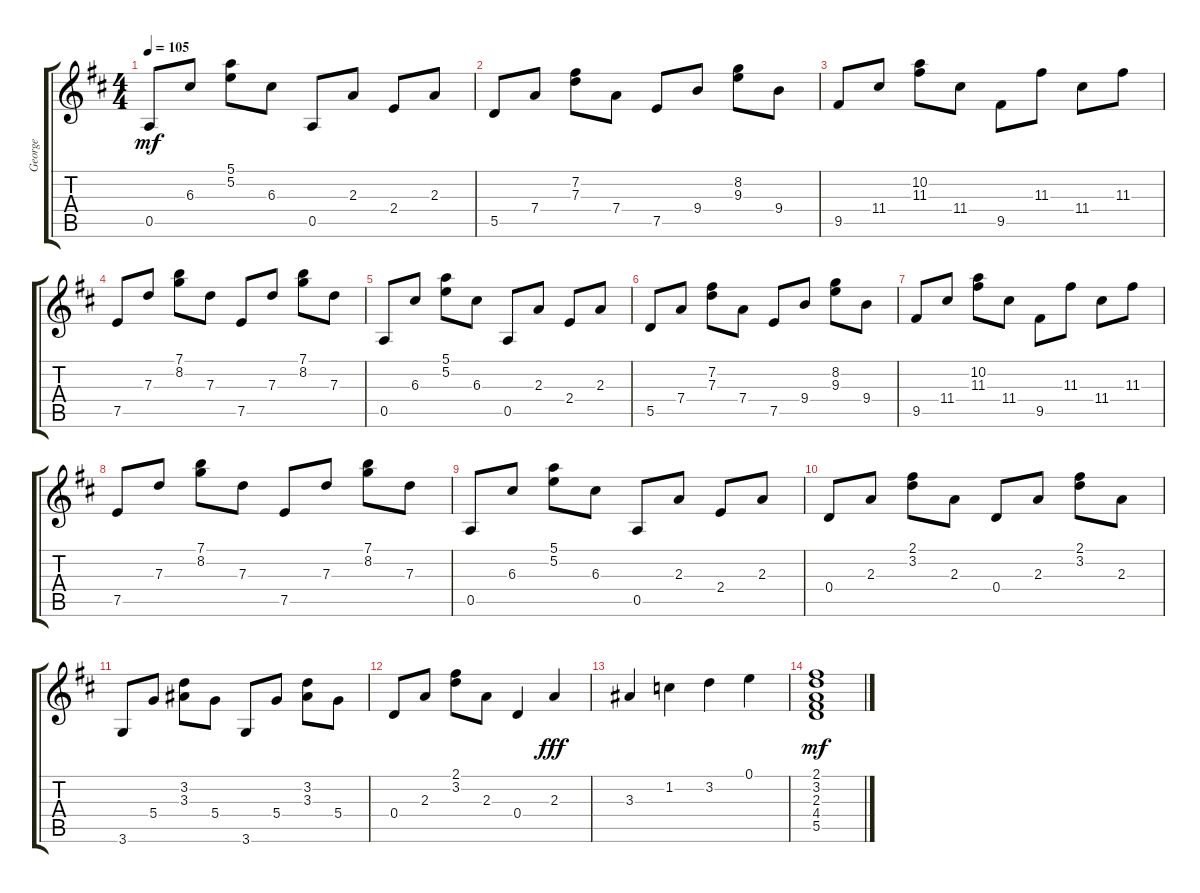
\track ("George" "George") {instrument electricguitarjazz}
\staff {score tabs}
\tuning (E4 B3 G3 D3 A2 E2) {hide}
\ts (4 4)
\tempo 105
\clef g2
\ks d
0.5.8{dy mf} 6.3.8 (5.1 5.2).8 6.3.8 0.5.8 2.3.8 2.4.8 2.3.8 |
5.5.8 7.4.8 (7.2 7.3).8 7.4.8 7.5.8 9.4.8 (8.2 9.3).8 9.4.8 |
9.5.8 11.4.8 (10.2 11.3).8 11.4.8 9.5.8 11.3.8 11.4.8 11.3.8 |
7.5.8 7.3.8 (7.1 8.2).8 7.3.8 7.5.8 7.3.8 (7.1 8.2).8 7.3.8 |
0.5.8 6.3.8 (5.1 5.2).8 6.3.8 0.5.8 2.3.8 2.4.8 2.3.8 |
5.5.8 7.4.8 (7.2 7.3).8 7.4.8 7.5.8 9.4.8 (8.2 9.3).8 9.4.8 |
9.5.8 11.4.8 (10.2 11.3).8 11.4.8 9.5.8 11.3.8 11.4.8 11.3.8 |
7.5.8 7.3.8 (7.1 8.2).8 7.3.8 7.5.8 7.3.8 (7.1 8.2).8 7.3.8 |
0.5.8 6.3.8 (5.1 5.2).8 6.3.8 0.5.8 2.3.8 2.4.8 2.3.8 |
0.4.8 2.3.8 (2.1 3.2).8 2.3.8 0.4.8 2.3.8 (2.1 3.2).8 2.3.8 |
3.6.8 5.4.8 (3.2 3.3).8 5.4.8 3.6.8 5.4.8 (3.2 3.3).8 5.4.8 |
0.4.8 2.3.8 (2.1 3.2).8 2.3.8 0.4.4 2.3.4{dy fff} |
3.3.4 1.2.4 3.2.4 0.1.4 |
(2.1 3.2 2.3 4.4 5.5).1{dy mf}
